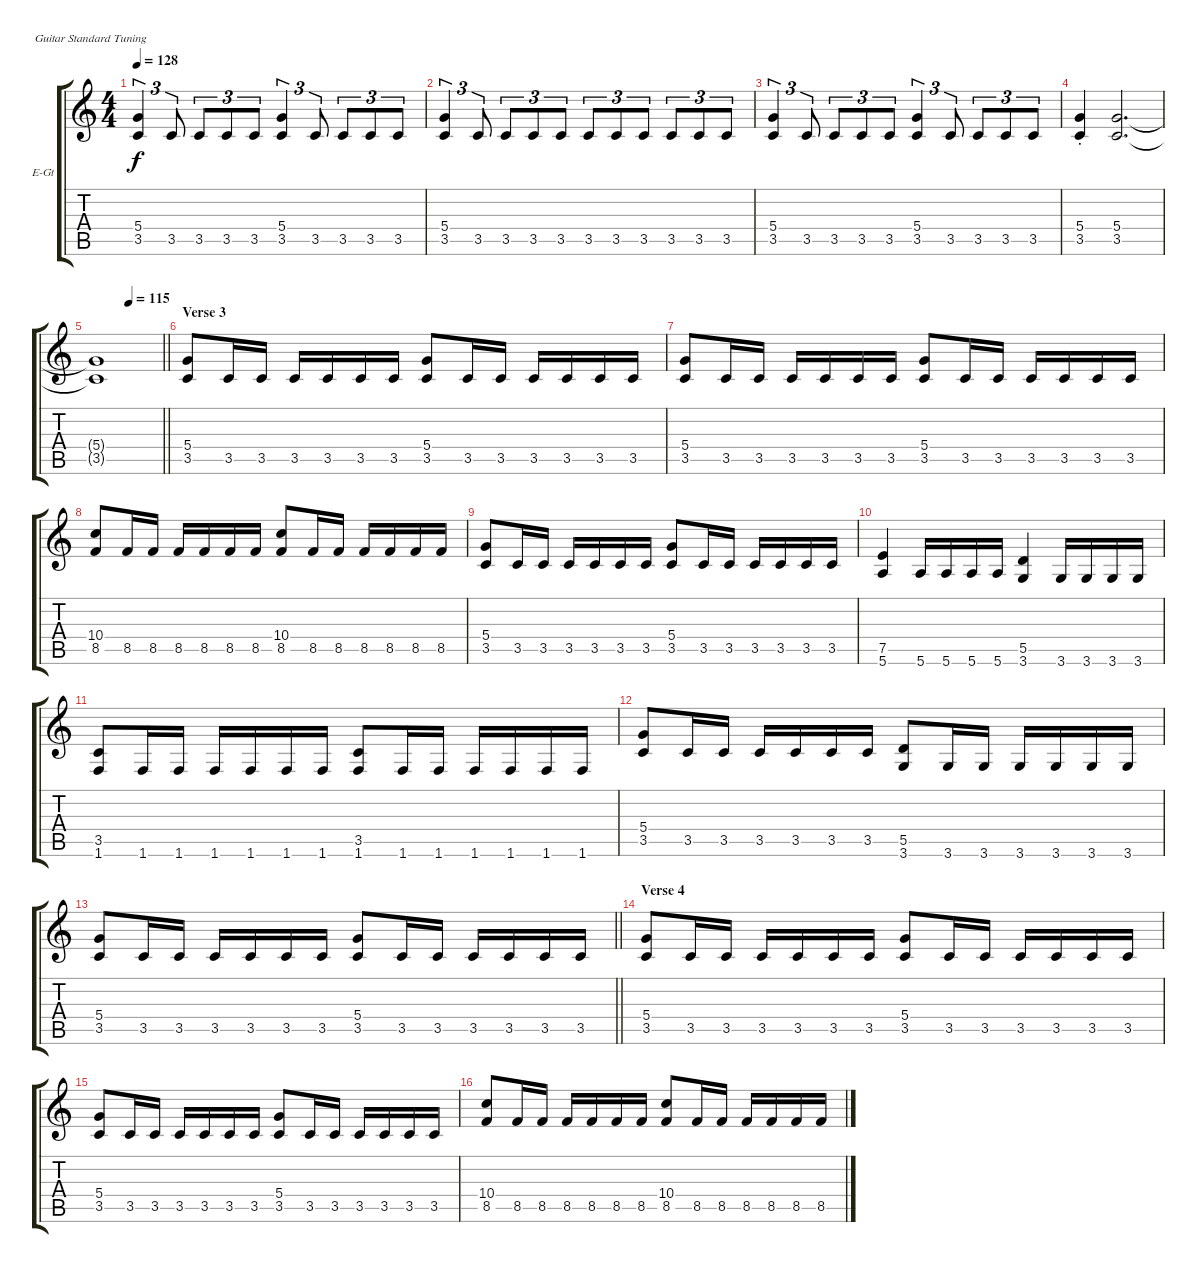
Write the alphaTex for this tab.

\bracketExtendMode groupsimilarinstruments
\firstSystemTrackNameOrientation horizontal
\otherSystemsTrackNameOrientation horizontal
\track ("Electric Guitar" "E-Gt") {instrument distortionguitar}
\staff {score tabs}
\tuning (E4 B3 G3 D3 A2 E2)
\ts (4 4)
\tempo 128
\clef g2
\scale
0.333333
\ks c
(5.4 3.5).4{tu (3 2) dy f} 3.5.8{tu (3 2)} 3.5.8{tu (3 2)} 3.5.8{tu (3 2)} 3.5.8{tu (3 2)} (5.4 3.5).4{tu (3 2)} 3.5.8{tu (3 2)} 3.5.8{tu (3 2)} 3.5.8{tu (3 2)} 3.5.8{tu (3 2)} |
\scale
0.333333 (5.4 3.5).4{tu (3 2)} 3.5.8{tu (3 2)} 3.5.8{tu (3 2)} 3.5.8{tu (3 2)} 3.5.8{tu (3 2)} 3.5.8{tu (3 2)} 3.5.8{tu (3 2)} 3.5.8{tu (3 2)} 3.5.8{tu (3 2)} 3.5.8{tu (3 2)} 3.5.8{tu (3 2)} |
\scale
0.333333 (5.4 3.5).4{tu (3 2)} 3.5.8{tu (3 2)} 3.5.8{tu (3 2)} 3.5.8{tu (3 2)} 3.5.8{tu (3 2)} (5.4 3.5).4{tu (3 2)} 3.5.8{tu (3 2)} 3.5.8{tu (3 2)} 3.5.8{tu (3 2)} 3.5.8{tu (3 2)} |
\scale
0.333333 (5.4{st} 3.5{st}).4 (5.4 3.5).2{d} |
\tempo (115 0.5)
\scale
0.333333
\barLineRight lightlight
(5.4{t} 3.5{t}).1 |
\section ("" "Verse 3")
\scale
0.333333 (5.4 3.5).8 3.5.16 3.5.16 3.5.16 3.5.16 3.5.16 3.5.16 (5.4 3.5).8 3.5.16 3.5.16 3.5.16 3.5.16 3.5.16 3.5.16 |
\scale
0.333333 (5.4 3.5).8 3.5.16 3.5.16 3.5.16 3.5.16 3.5.16 3.5.16 (5.4 3.5).8 3.5.16 3.5.16 3.5.16 3.5.16 3.5.16 3.5.16 |
\scale
0.333333 (10.4 8.5).8 8.5.16 8.5.16 8.5.16 8.5.16 8.5.16 8.5.16 (10.4 8.5).8 8.5.16 8.5.16 8.5.16 8.5.16 8.5.16 8.5.16 |
\scale
0.333333 (5.4 3.5).8 3.5.16 3.5.16 3.5.16 3.5.16 3.5.16 3.5.16 (5.4 3.5).8 3.5.16 3.5.16 3.5.16 3.5.16 3.5.16 3.5.16 |
\scale
0.333333 (7.5 5.6).4 5.6.16 5.6.16 5.6.16 5.6.16 (5.5 3.6).4 3.6.16 3.6.16 3.6.16 3.6.16 |
\scale
0.333333 (3.5 1.6).8 1.6.16 1.6.16 1.6.16 1.6.16 1.6.16 1.6.16 (3.5 1.6).8 1.6.16 1.6.16 1.6.16 1.6.16 1.6.16 1.6.16 |
\scale
0.333333 (5.4 3.5).8 3.5.16 3.5.16 3.5.16 3.5.16 3.5.16 3.5.16 (5.5 3.6).8 3.6.16 3.6.16 3.6.16 3.6.16 3.6.16 3.6.16 |
\scale
0.333333
\barLineRight lightlight
(5.4 3.5).8 3.5.16 3.5.16 3.5.16 3.5.16 3.5.16 3.5.16 (5.4 3.5).8 3.5.16 3.5.16 3.5.16 3.5.16 3.5.16 3.5.16 |
\section ("" "Verse 4")
\scale
0.333333 (5.4 3.5).8 3.5.16 3.5.16 3.5.16 3.5.16 3.5.16 3.5.16 (5.4 3.5).8 3.5.16 3.5.16 3.5.16 3.5.16 3.5.16 3.5.16 |
\scale
0.333333 (5.4 3.5).8 3.5.16 3.5.16 3.5.16 3.5.16 3.5.16 3.5.16 (5.4 3.5).8 3.5.16 3.5.16 3.5.16 3.5.16 3.5.16 3.5.16 |
\scale
0.333333 (10.4 8.5).8 8.5.16 8.5.16 8.5.16 8.5.16 8.5.16 8.5.16 (10.4 8.5).8 8.5.16 8.5.16 8.5.16 8.5.16 8.5.16 8.5.16
